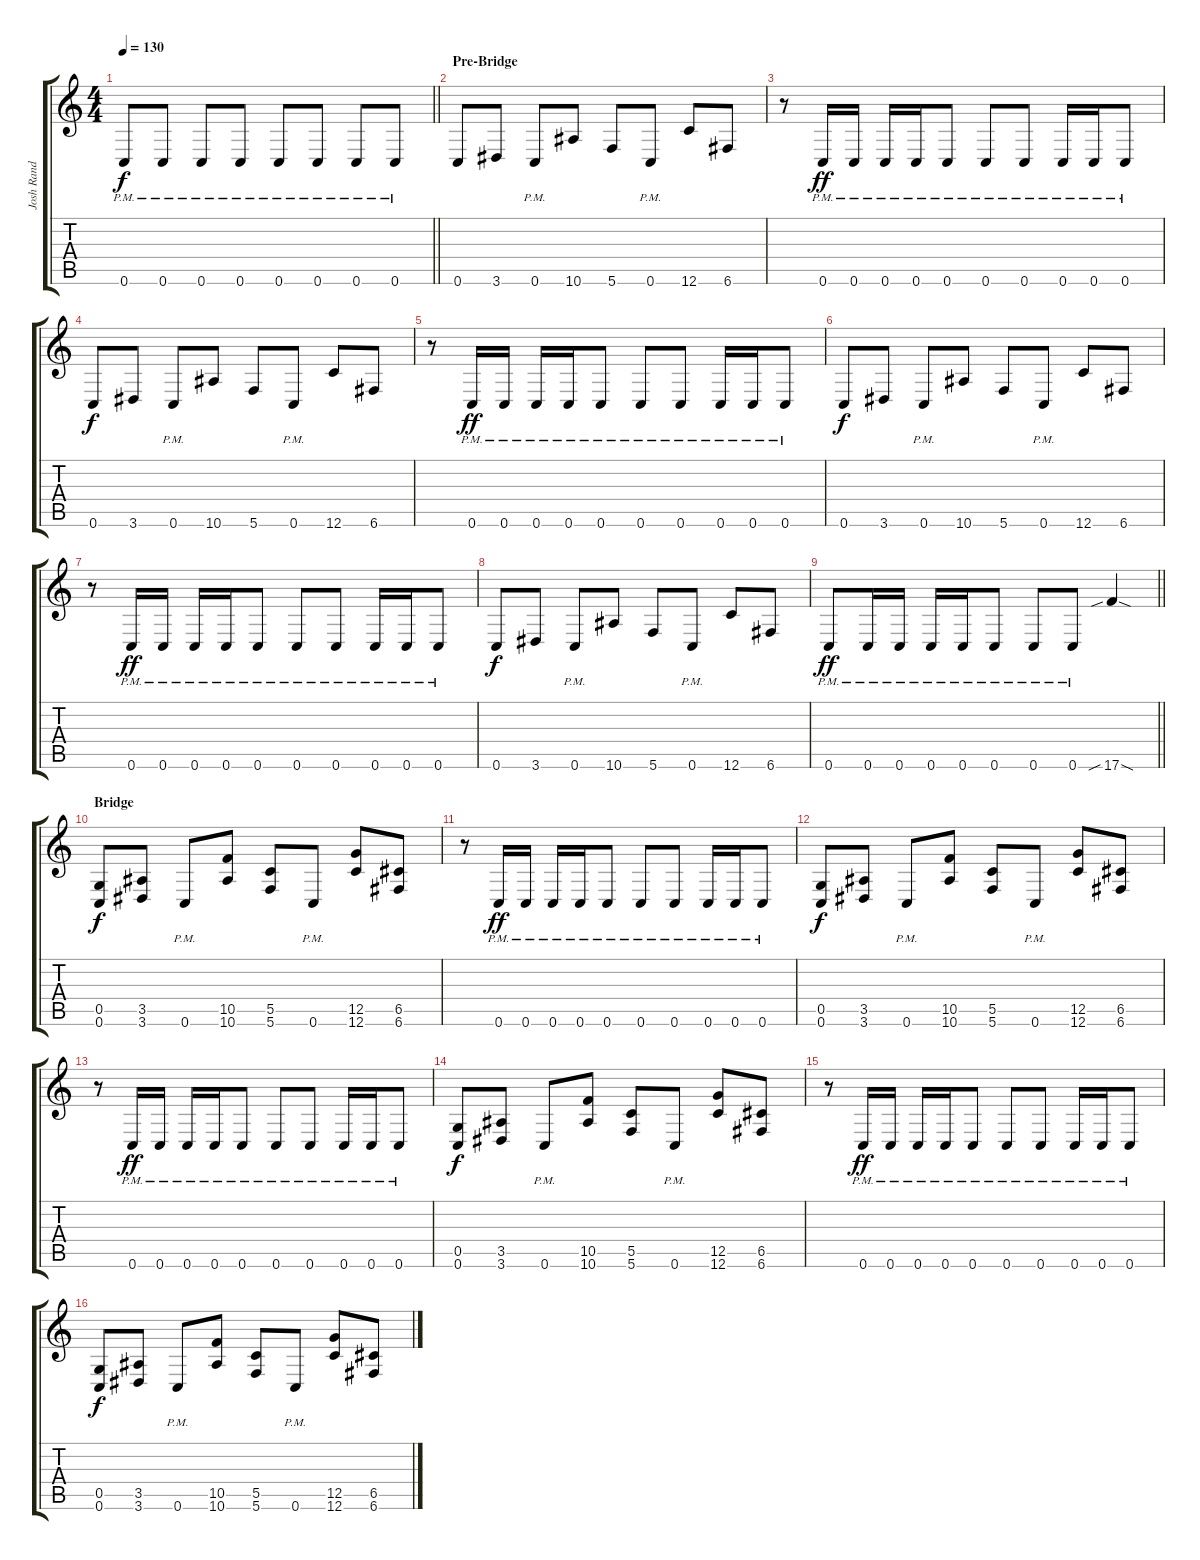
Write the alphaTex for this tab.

\track ("Josh Rand (Lead Guitar)" "Josh Rand ") {instrument distortionguitar}
\staff {score tabs}
\tuning (D4 A3 F3 C3 G2 C2) {hide}
\ts (4 4)
\tempo 130
\clef g2
\barLineRight lightlight
\ks c
0.6{pm}.8{dy f} 0.6{pm}.8 0.6{pm}.8 0.6{pm}.8 0.6{pm}.8 0.6{pm}.8 0.6{pm}.8 0.6{pm}.8 |
\section ("" "Pre-Bridge")
0.6.8{balance 2} 3.6.8 0.6{pm}.8 10.6.8 5.6.8 0.6{pm}.8 12.6.8 6.6.8 |
r.8 0.6{pm}.16{dy ff} 0.6{pm}.16 0.6{pm}.16 0.6{pm}.16 0.6{pm}.8 0.6{pm}.8 0.6{pm}.8 0.6{pm}.16 0.6{pm}.16 0.6{pm}.8 |
0.6.8{dy f} 3.6.8 0.6{pm}.8 10.6.8 5.6.8 0.6{pm}.8 12.6.8 6.6.8 |
r.8 0.6{pm}.16{dy ff} 0.6{pm}.16 0.6{pm}.16 0.6{pm}.16 0.6{pm}.8 0.6{pm}.8 0.6{pm}.8 0.6{pm}.16 0.6{pm}.16 0.6{pm}.8 |
0.6.8{dy f} 3.6.8 0.6{pm}.8 10.6.8 5.6.8 0.6{pm}.8 12.6.8 6.6.8 |
r.8 0.6{pm}.16{dy ff} 0.6{pm}.16 0.6{pm}.16 0.6{pm}.16 0.6{pm}.8 0.6{pm}.8 0.6{pm}.8 0.6{pm}.16 0.6{pm}.16 0.6{pm}.8 |
0.6.8{dy f} 3.6.8 0.6{pm}.8 10.6.8 5.6.8 0.6{pm}.8 12.6.8 6.6.8 |
\barLineRight lightlight
0.6{pm}.8{dy ff} 0.6{pm}.16 0.6{pm}.16 0.6{pm}.16 0.6{pm}.16 0.6{pm}.8 0.6{pm}.8 0.6{pm}.8 17.6{sib sod}.4 |
\section ("" "Bridge")
(0.5 0.6).8{dy f} (3.5 3.6).8 0.6{pm}.8 (10.5 10.6).8 (5.5 5.6).8 0.6{pm}.8 (12.5 12.6).8 (6.5 6.6).8 |
r.8 0.6{pm}.16{dy ff} 0.6{pm}.16 0.6{pm}.16 0.6{pm}.16 0.6{pm}.8 0.6{pm}.8 0.6{pm}.8 0.6{pm}.16 0.6{pm}.16 0.6{pm}.8 |
(0.5 0.6).8{dy f} (3.5 3.6).8 0.6{pm}.8 (10.5 10.6).8 (5.5 5.6).8 0.6{pm}.8 (12.5 12.6).8 (6.5 6.6).8 |
r.8 0.6{pm}.16{dy ff} 0.6{pm}.16 0.6{pm}.16 0.6{pm}.16 0.6{pm}.8 0.6{pm}.8 0.6{pm}.8 0.6{pm}.16 0.6{pm}.16 0.6{pm}.8 |
(0.5 0.6).8{dy f} (3.5 3.6).8 0.6{pm}.8 (10.5 10.6).8 (5.5 5.6).8 0.6{pm}.8 (12.5 12.6).8 (6.5 6.6).8 |
r.8 0.6{pm}.16{dy ff} 0.6{pm}.16 0.6{pm}.16 0.6{pm}.16 0.6{pm}.8 0.6{pm}.8 0.6{pm}.8 0.6{pm}.16 0.6{pm}.16 0.6{pm}.8 |
(0.5 0.6).8{dy f} (3.5 3.6).8 0.6{pm}.8 (10.5 10.6).8 (5.5 5.6).8 0.6{pm}.8 (12.5 12.6).8 (6.5 6.6).8
